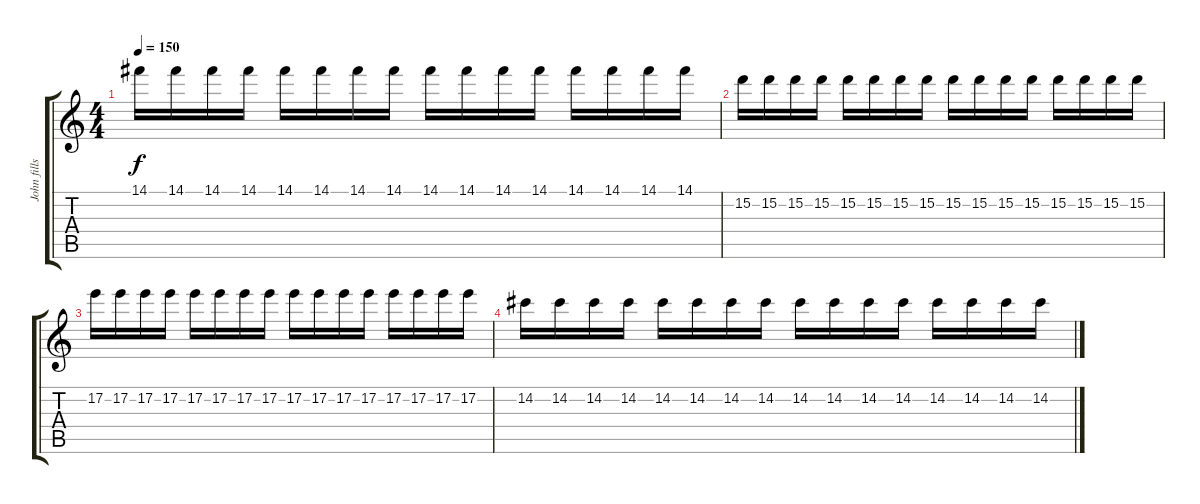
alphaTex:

\track ("John fills" "John fills") {instrument electricguitarjazz}
\staff {score tabs}
\tuning (E4 B3 G3 D3 A2 E2) {hide}
\ts (4 4)
\tempo 150
\clef g2
\ks c
14.1.16{dy f} 14.1.16 14.1.16 14.1.16 14.1.16 14.1.16 14.1.16 14.1.16 14.1.16 14.1.16 14.1.16 14.1.16 14.1.16 14.1.16 14.1.16 14.1.16 |
15.2.16 15.2.16 15.2.16 15.2.16 15.2.16 15.2.16 15.2.16 15.2.16 15.2.16 15.2.16 15.2.16 15.2.16 15.2.16 15.2.16 15.2.16 15.2.16 |
17.2.16 17.2.16 17.2.16 17.2.16 17.2.16 17.2.16 17.2.16 17.2.16 17.2.16 17.2.16 17.2.16 17.2.16 17.2.16 17.2.16 17.2.16 17.2.16 |
14.2.16 14.2.16 14.2.16 14.2.16 14.2.16 14.2.16 14.2.16 14.2.16 14.2.16 14.2.16 14.2.16 14.2.16 14.2.16 14.2.16 14.2.16 14.2.16
